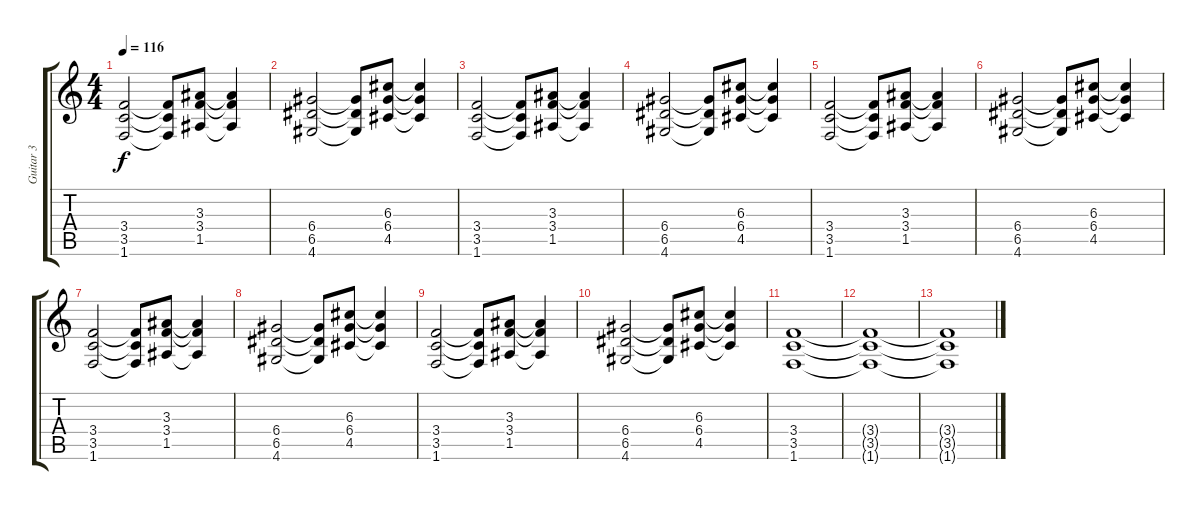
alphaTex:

\track ("Guitar 3" "Guitar 3") {instrument overdrivenguitar}
\staff {score tabs}
\tuning (E4 B3 G3 D3 A2 E2) {hide}
\ts (4 4)
\tempo 116
\clef g2
\ks c
(3.4 3.5 1.6).2{dy f} (3.4{t} 3.5{t} 1.6{t}).8 (3.3 3.4 1.5).8 (3.3{t} 3.4{t} 1.5{t}).4 |
(6.4 6.5 4.6).2 (6.4{t} 6.5{t} 4.6{t}).8 (6.3 6.4 4.5).8 (6.3{t} 6.4{t} 4.5{t}).4 |
(3.4 3.5 1.6).2 (3.4{t} 3.5{t} 1.6{t}).8 (3.3 3.4 1.5).8 (3.3{t} 3.4{t} 1.5{t}).4 |
(6.4 6.5 4.6).2 (6.4{t} 6.5{t} 4.6{t}).8 (6.3 6.4 4.5).8 (6.3{t} 6.4{t} 4.5{t}).4 |
(3.4 3.5 1.6).2 (3.4{t} 3.5{t} 1.6{t}).8 (3.3 3.4 1.5).8 (3.3{t} 3.4{t} 1.5{t}).4 |
(6.4 6.5 4.6).2 (6.4{t} 6.5{t} 4.6{t}).8 (6.3 6.4 4.5).8 (6.3{t} 6.4{t} 4.5{t}).4 |
(3.4 3.5 1.6).2 (3.4{t} 3.5{t} 1.6{t}).8 (3.3 3.4 1.5).8 (3.3{t} 3.4{t} 1.5{t}).4 |
(6.4 6.5 4.6).2 (6.4{t} 6.5{t} 4.6{t}).8 (6.3 6.4 4.5).8 (6.3{t} 6.4{t} 4.5{t}).4 |
(3.4 3.5 1.6).2 (3.4{t} 3.5{t} 1.6{t}).8 (3.3 3.4 1.5).8 (3.3{t} 3.4{t} 1.5{t}).4 |
(6.4 6.5 4.6).2 (6.4{t} 6.5{t} 4.6{t}).8 (6.3 6.4 4.5).8 (6.3{t} 6.4{t} 4.5{t}).4 |
(3.4 3.5 1.6).1{volume 0 instrument overdrivenguitar} |
(3.4{t} 3.5{t} 1.6{t}).1 |
(3.4{t} 3.5{t} 1.6{t}).1
